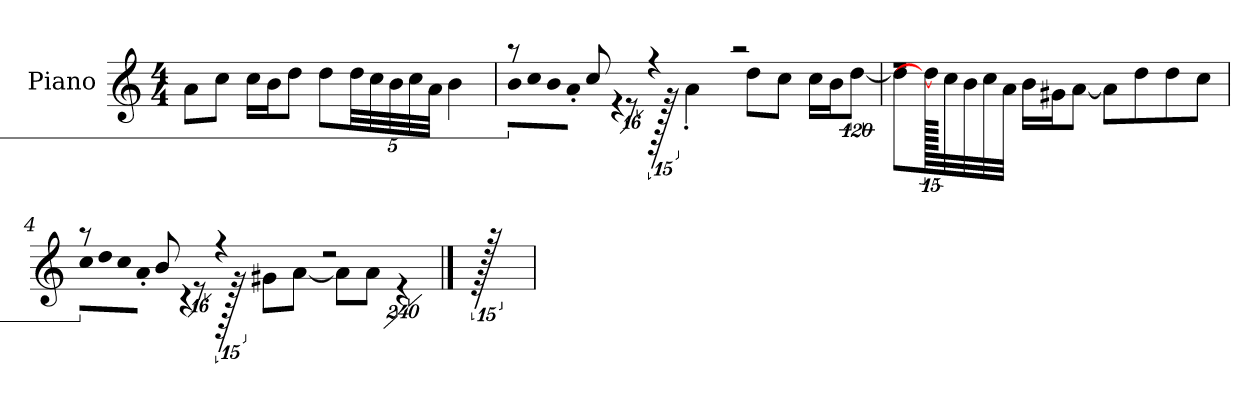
**kern
*part1
*staff1
*I"Piano
*I'P-no
*clefG2
*k[]
*M4/4
*MM90
=1
8a\L
8cc\J
16cc\LL
16b\J
8dd\J
8dd\L
*Xbrackettup
40dd\LL
40cc\
40b\
40cc\
40a\JJJ
4b\
=2
*^
*	*brackettup
!	!LO:N:vis=32
8r	640%23b\LLL
!	!LO:N:vis=32
.	640%23cc\
!	!LO:N:vis=32
.	640%23b\
!	!LO:N:vis=32
.	640%23a'\JJJ
8cc/	.
!	!LO:N:vis=32
.	640%23r
.	128%9r
4r	960r
.	4a'\
2r	.
.	8dd\L
.	8cc\J
.	16cc\LL
.	16b\J
.	[960%119dd\J
=3	=3
1r	8dd\L]
.	960dd\_
.	32cc\LL
.	32b\
.	32cc\
.	32a\JJJ
.	16b\LL
.	16g#X\J
.	[8a\J
.	8a\L]
.	8dd\
.	8dd\
.	8cc\J
960ryy	.
!!LO:LB:g=z	!!
=4	=4
!	!LO:N:vis=32
8r	640%23cc\LLL
!	!LO:N:vis=32
.	640%23dd\
!	!LO:N:vis=32
.	640%23cc\
!	!LO:N:vis=32
.	640%23a'\JJJ
8b/	.
!	!LO:N:vis=32
.	640%23r
.	128%9r
4r	960r
.	8g#X\L
.	[8a\J
2r	.
.	8a\L]
.	8a\J
.	960%239r
*v	*v
==5
960r
=
*-
